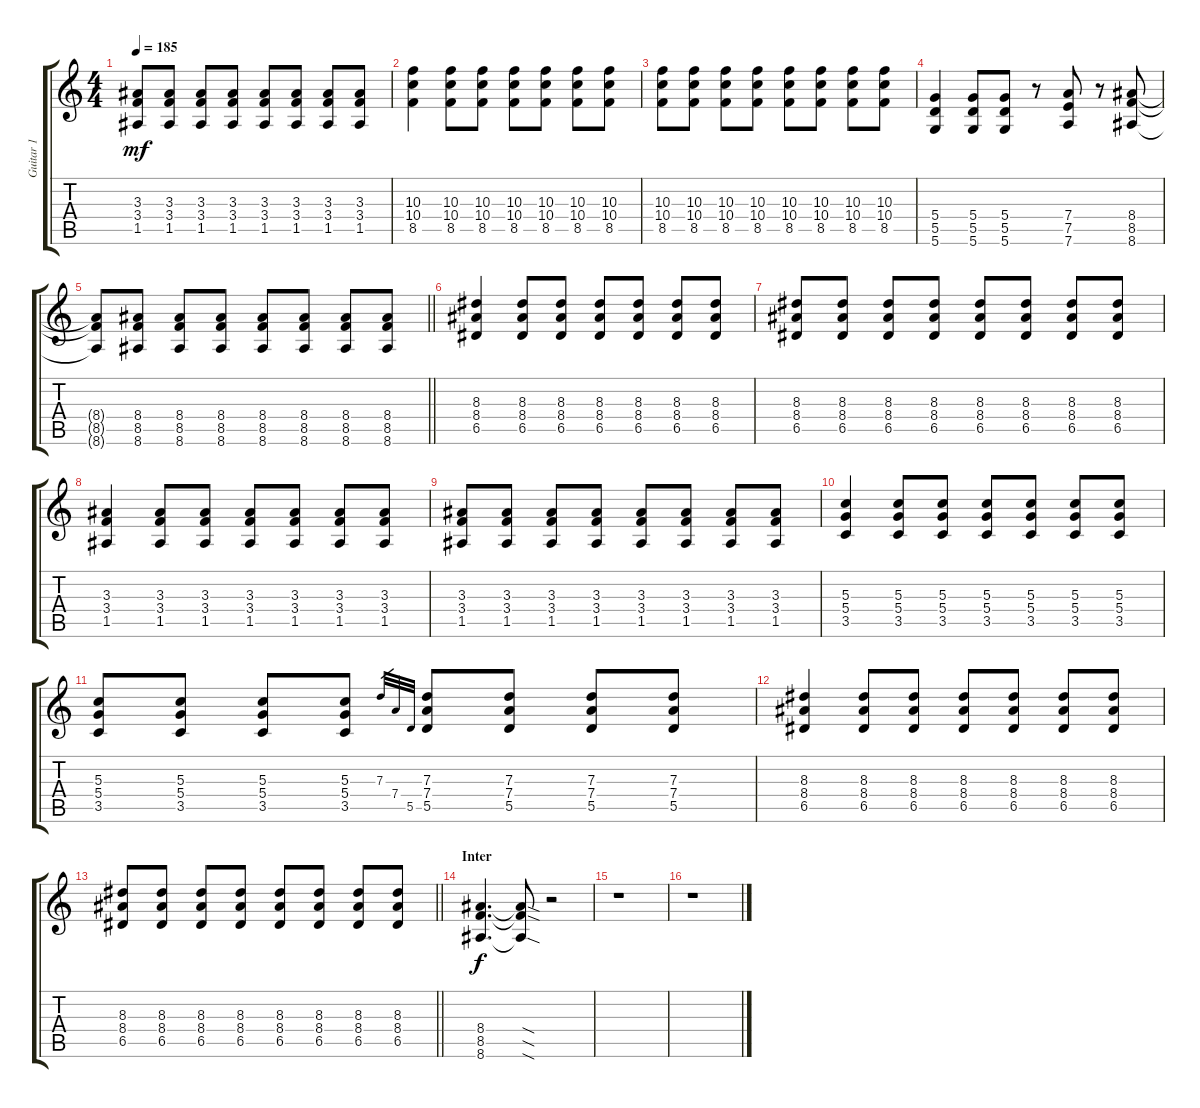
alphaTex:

\track ("Guitar 1" "Guitar 1") {instrument overdrivenguitar}
\staff {score tabs}
\tuning (E4 B3 G3 D3 A2 D2) {hide}
\ts (4 4)
\tempo 185
\clef g2
\ks c
(3.3 3.4 1.5).8{dy mf} (3.3 3.4 1.5).8 (3.3 3.4 1.5).8 (3.3 3.4 1.5).8 (3.3 3.4 1.5).8 (3.3 3.4 1.5).8 (3.3 3.4 1.5).8 (3.3 3.4 1.5).8 |
(10.3 10.4 8.5).4 (10.3 10.4 8.5).8 (10.3 10.4 8.5).8 (10.3 10.4 8.5).8 (10.3 10.4 8.5).8 (10.3 10.4 8.5).8 (10.3 10.4 8.5).8 |
(10.3 10.4 8.5).8 (10.3 10.4 8.5).8 (10.3 10.4 8.5).8 (10.3 10.4 8.5).8 (10.3 10.4 8.5).8 (10.3 10.4 8.5).8 (10.3 10.4 8.5).8 (10.3 10.4 8.5).8 |
(5.4 5.5 5.6).4 (5.4 5.5 5.6).8 (5.4 5.5 5.6).8 r.8 (7.4 7.5 7.6).8 r.8 (8.4 8.5 8.6).8 |
\barLineRight lightlight
(8.4{t} 8.5{t} 8.6{t}).8 (8.4 8.5 8.6).8 (8.4 8.5 8.6).8 (8.4 8.5 8.6).8 (8.4 8.5 8.6).8 (8.4 8.5 8.6).8 (8.4 8.5 8.6).8 (8.4 8.5 8.6).8 |
(8.3 8.4 6.5).4 (8.3 8.4 6.5).8 (8.3 8.4 6.5).8 (8.3 8.4 6.5).8 (8.3 8.4 6.5).8 (8.3 8.4 6.5).8 (8.3 8.4 6.5).8 |
(8.3 8.4 6.5).8 (8.3 8.4 6.5).8 (8.3 8.4 6.5).8 (8.3 8.4 6.5).8 (8.3 8.4 6.5).8 (8.3 8.4 6.5).8 (8.3 8.4 6.5).8 (8.3 8.4 6.5).8 |
(3.3 3.4 1.5).4 (3.3 3.4 1.5).8 (3.3 3.4 1.5).8 (3.3 3.4 1.5).8 (3.3 3.4 1.5).8 (3.3 3.4 1.5).8 (3.3 3.4 1.5).8 |
(3.3 3.4 1.5).8 (3.3 3.4 1.5).8 (3.3 3.4 1.5).8 (3.3 3.4 1.5).8 (3.3 3.4 1.5).8 (3.3 3.4 1.5).8 (3.3 3.4 1.5).8 (3.3 3.4 1.5).8 |
(5.3 5.4 3.5).4 (5.3 5.4 3.5).8 (5.3 5.4 3.5).8 (5.3 5.4 3.5).8 (5.3 5.4 3.5).8 (5.3 5.4 3.5).8 (5.3 5.4 3.5).8 |
(5.3 5.4 3.5).8 (5.3 5.4 3.5).8 (5.3 5.4 3.5).8 (5.3 5.4 3.5).8 7.3.32{gr} 7.4.32{gr} 5.5.32{gr} (7.3 7.4 5.5).8 (7.3 7.4 5.5).8 (7.3 7.4 5.5).8 (7.3 7.4 5.5).8 |
(8.3 8.4 6.5).4 (8.3 8.4 6.5).8 (8.3 8.4 6.5).8 (8.3 8.4 6.5).8 (8.3 8.4 6.5).8 (8.3 8.4 6.5).8 (8.3 8.4 6.5).8 |
\barLineRight lightlight
(8.3 8.4 6.5).8 (8.3 8.4 6.5).8 (8.3 8.4 6.5).8 (8.3 8.4 6.5).8 (8.3 8.4 6.5).8 (8.3 8.4 6.5).8 (8.3 8.4 6.5).8 (8.3 8.4 6.5).8 |
\section ("" "Inter")
(8.4 8.5 8.6).4{d dy f balance 2} (8.4{sod t} 8.5{sod t} 8.6{sod t}).8 r.2 |
r.1 |
r.1
